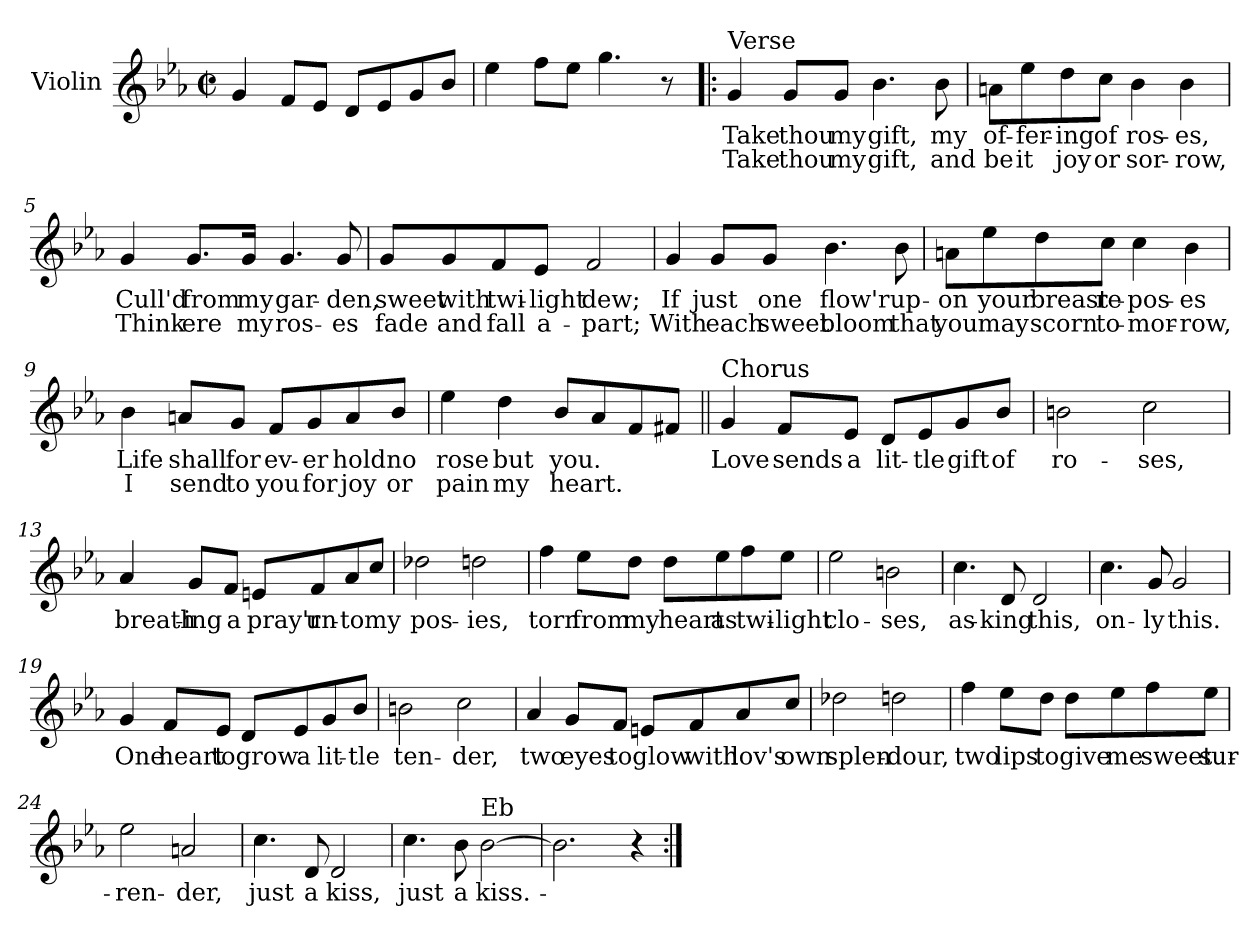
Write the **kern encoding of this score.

**kern	**text	**text
*part1	*part1	*part1
*staff1	*staff1	*staff1
*I"Violin	*	*
*I'Vln	*	*
*clefG2	*	*
*k[b-e-a-]	*	*
*E-:	*	*
*M2/2	*	*
*met(c|)	*	*
=1	=1	=1
4g/	.	.
8f/L	.	.
8e-/J	.	.
8d/L	.	.
8e-/	.	.
8g/	.	.
8b-/J	.	.
=2	=2	=2
4ee-\	.	.
8ff\L	.	.
8ee-\J	.	.
4.gg\	.	.
8r	.	.
=3!|:	=3!|:	=3!|:
!LO:TX:a:t=Verse	!	!
4g/	Take	Take
8g/L	thou	thou
8g/J	my	my
4.b-\	gift,	gift,
8b-\	my	and
=4	=4	=4
8an\L	of-	be
8ee-\	-fer-	it
8dd\	-ing	joy
8cc\J	of	or
4b-\	ros-	sor-
4b-\	-es,	-row,
!!LO:LB:g=z
=5	=5	=5
4g/	Cull'd	Think
8.g/L	from	ere
16g/Jk	my	my
4.g/	gar-	ros-
8g/	-den,	-es
=6	=6	=6
8g/L	sweet	fade
8g/	with	and
8f/	twi-	fall
8e-/J	-light	a-
2f/	dew;	-part;
=7	=7	=7
4g/	If	With
8g/L	just	each
8g/J	one	sweet
4.b-\	flow'r	bloom
8b-\	up-	that
!!LO:LB:g=z
=8	=8	=8
8an\L	-on	you
8ee-\	your	may
8dd\	breast	scorn
8cc\J	re-	to-
4cc\	-pos-	-mor-
4b-\	-es	-row,
=9	=9	=9
4b-\	Life	I
8an/L	shall	send
8g/J	for	to
8f/L	ev-	you
8g/	-er	for
8a/	hold	joy
8b-/J	no	or
=10	=10	=10
4ee-\	rose	pain
4dd\	but	my
8b-/L	you.	heart.
8a-/	.	.
8f/	.	.
8f#X/J	.	.
!!LO:LB:g=z
=11||	=11||	=11||
!LO:TX:a:t=Chorus	!	!
4g/	Love	.
8f/L	sends	.
8e-/J	a	.
8d/L	lit-	.
8e-/	-tle	.
8g/	gift	.
8b-/J	of	.
=12	=12	=12
2bn\	ro-	.
2cc\	-ses,	.
=13	=13	=13
4a-/	breath-	.
8g/L	-ing	.
8f/J	a	.
8en/L	pray'r	.
8f/	un-	.
8a-/	-to	.
8cc/J	my	.
=14	=14	=14
2dd-X\	pos-	.
2ddn\	-ies,	.
!!LO:LB:g=z
=15	=15	=15
4ff\	torn	.
8ee-\L	from	.
8dd\J	my	.
8dd\L	heart	.
8ee-\	as	.
8ff\	twi-	.
8ee-\J	-light	.
=16	=16	=16
2ee-\	clo-	.
2bn\	-ses,	.
=17	=17	=17
4.cc\	as-	.
8d/	-king	.
2d/	this,	.
=18	=18	=18
4.cc\	on-	.
8g/	-ly	.
2g/	this.	.
!!LO:LB:g=z
=19	=19	=19
4g/	One	.
8f/L	heart	.
8e-/J	to	.
8d/L	grow	.
8e-/	a	.
8g/	lit-	.
8b-/J	-tle	.
=20	=20	=20
2bn\	ten-	.
2cc\	-der,	.
=21	=21	=21
4a-/	two	.
8g/L	eyes	.
8f/J	to	.
8en/L	glow	.
8f/	with	.
8a-/	lov's	.
8cc/J	own	.
=22	=22	=22
2dd-X\	splen-	.
2ddn\	-dour,	.
!!LO:LB:g=z
=23	=23	=23
4ff\	two	.
8ee-\L	lips	.
8dd\J	to	.
8dd\L	give	.
8ee-\	me	.
8ff\	sweet	.
8ee-\J	sur-	.
=24	=24	=24
2ee-\	-ren-	.
2an/	-der,	.
=25	=25	=25
4.cc\	just	.
8d/	a	.
2d/	kiss,	.
=26	=26	=26
4.cc\	just	.
8b-\	a	.
!LO:TX:a:t=Eb	!	!
[2b-\	kiss.-	.
=27	=27	=27
2.b-\]	.	.
4r	.	.
=:|!	=:|!	=:|!
*-	*-	*-
